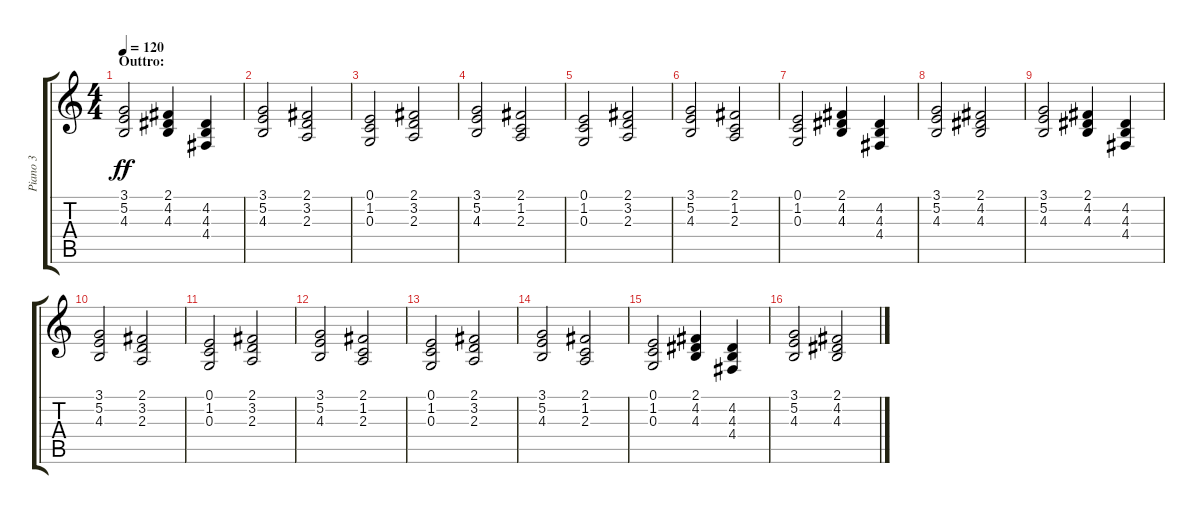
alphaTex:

\track ("Piano 3" "Piano 3") {instrument synthstrings2}
\staff {score tabs}
\tuning (E4 B3 G3 D3 A2 E2) {hide}
\ts (4 4)
\section ("" "Outtro:")
\tempo 120
\clef g2
\ks c
(3.1 5.2 4.3).2{dy ff} (2.1 4.2 4.3).4 (4.2 4.3 4.4).4 |
(3.1 5.2 4.3).2 (2.1 3.2 2.3).2 |
(0.1 1.2 0.3).2 (2.1 3.2 2.3).2 |
(3.1 5.2 4.3).2 (2.1 1.2 2.3).2 |
(0.1 1.2 0.3).2 (2.1 3.2 2.3).2 |
(3.1 5.2 4.3).2 (2.1 1.2 2.3).2 |
(0.1 1.2 0.3).2 (2.1 4.2 4.3).4 (4.2 4.3 4.4).4 |
(3.1 5.2 4.3).2 (2.1 4.2 4.3).2 |
(3.1 5.2 4.3).2 (2.1 4.2 4.3).4 (4.2 4.3 4.4).4 |
(3.1 5.2 4.3).2 (2.1 3.2 2.3).2 |
(0.1 1.2 0.3).2 (2.1 3.2 2.3).2 |
(3.1 5.2 4.3).2 (2.1 1.2 2.3).2 |
(0.1 1.2 0.3).2 (2.1 3.2 2.3).2 |
(3.1 5.2 4.3).2 (2.1 1.2 2.3).2 |
(0.1 1.2 0.3).2 (2.1 4.2 4.3).4 (4.2 4.3 4.4).4 |
(3.1 5.2 4.3).2 (2.1 4.2 4.3).2
